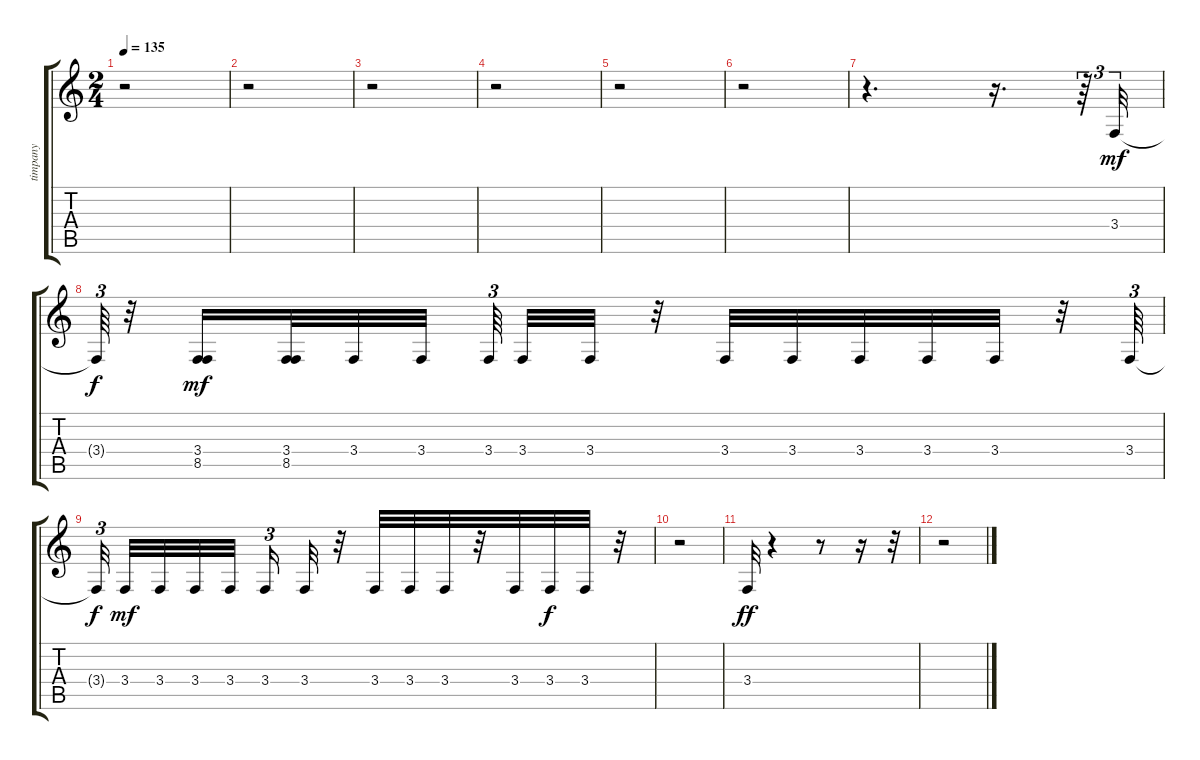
\track ("timpany" "timpany") {instrument timpani}
\staff {score tabs}
\tuning (E4 B3 G3 D3 A2 E2) {hide}
\ts (2 4)
\tempo 135
\clef g2
\ks c
r.2{dy f} |
r.2 |
r.2 |
r.2 |
r.2 |
r.2 |
r.4{d} r.16{d} r.64{tu (3 2)} 3.4.32{tu (3 2) dy mf} |
3.4{t}.64{tu (3 2) dy f} r.32 (3.4 8.5).16{dy mf} (3.4 8.5).32 3.4.32 3.4.32 3.4.64{tu (3 2)} 3.4.32 3.4.32 r.32 3.4.32 3.4.32 3.4.32 3.4.32 3.4.32 r.32 3.4.64{tu (3 2)} |
3.4{t}.32{tu (3 2) dy f} 3.4.32{dy mf} 3.4.32 3.4.32 3.4.32 3.4.16{tu (3 2)} 3.4.32 r.32 3.4.32 3.4.32 3.4.32 r.32 3.4.32 3.4.32{dy f} 3.4.32 r.32 |
r.2 |
3.4.32{dy ff} r.4 r.8 r.16 r.32 |
r.2
